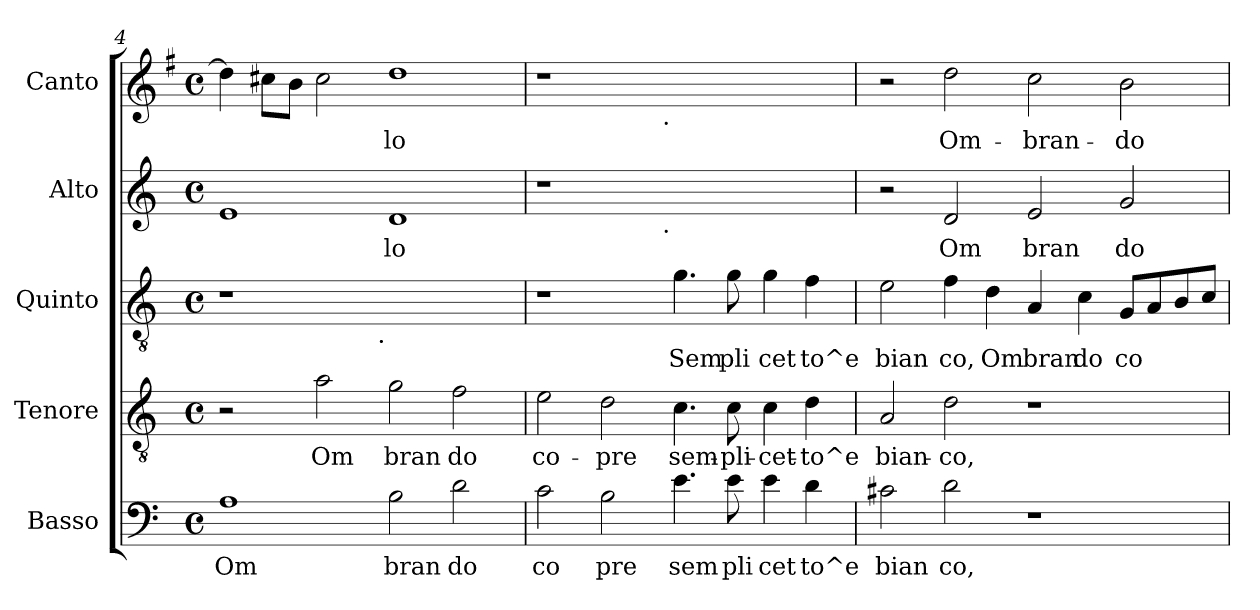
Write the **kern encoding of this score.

**kern	**text	**kern	**text	**kern	**text	**kern	**text	**kern	**text
*part5	*part5	*part4	*part4	*part3	*part3	*part2	*part2	*part1	*part1
*staff5	*staff5	*staff4	*staff4	*staff3	*staff3	*staff2	*staff2	*staff1	*staff1
*I"Basso	*	*I"Tenore	*	*I"Quinto	*	*I"Alto	*	*I"Canto	*
*clefF4	*	*clefGv2	*	*clefGv2	*	*clefG2	*	*clefG2	*
*	*	*	*	*	*	*	*	*ITrd-3c-5	*
*k[]	*	*k[]	*	*k[]	*	*k[]	*	*k[]	*
*C:	*	*C:	*	*C:	*	*C:	*	*C:	*
*M4/4	*	*M4/4	*	*M4/4	*	*M4/4	*	*M4/4	*
*met(c)	*	*met(c)	*	*met(c)	*	*met(c)	*	*met(c)	*
=4	=4	=4	=4	=4	=4	=4	=4	=4	=4
!	!LO:LY:b:cj	!	!	!	!	!	!LO:LY:b:cj	!	!LO:LY:b:cj
*	*	*	*	*^	*	*	*	*	*
1A	Om	2r	.	1r	2ryy	.	1e	.	4gg\]	.
!	!	!	!	!	!	!	!	!	!	!LO:LY:b:cj
.	.	.	.	.	.	.	.	.	8ff#X\L	.
!	!	!	!	!	!	!	!	!	!	!LO:LY:b:cj
.	.	.	.	.	.	.	.	.	8ee\J	.
!	!	!	!LO:LY:b:cj	!	!	!	!	!	!	!LO:LY:b:cj
.	.	2a\	Om	.	4...ryy	.	.	.	2ff#\	.
!	!	!	!	!	!LO:TX:b:t=.	!	!	!	!	!
.	.	.	.	.	1ryy	.	.	.	.	.
!	!LO:LY:b:cj	!	!LO:LY:b:cj	!	!	!	!	!LO:LY:b:cj	!	!LO:LY:b:cj
2B\	bran	2g\	bran	1ryy	.	.	1d	lo	1gg	lo
!	!LO:LY:b:cj	!	!LO:LY:b:cj	!	!	!	!	!	!	!
2d\	do	2f\	do	.	.	.	.	.	.	.
.	.	.	.	.	32ryy	.	.	.	.	.
!!LO:LB:g=z
=5	=5	=5	=5	=5	=5	=5	=5	=5	=5	=5
!	!LO:LY:b:cj	!	!LO:LY:b:cj	!	!	!	!	!	!	!
*	*	*	*	*v	*v	*	*^	*	*^	*
2c\	co	2e\	co-	1r	.	1r	2ryy	.	1r	2ryy	.
!	!LO:LY:b:cj	!	!LO:LY:b:cj	!	!	!	!	!	!	!	!
2B\	pre	2d\	-pre	.	.	.	4...ryy	.	.	4...ryy	.
!	!	!	!	!	!	!	!	!	!	!LO:TX:b:t=.	!
!	!	!	!	!	!	!	!LO:TX:b:t=.	!	!	!	!
.	.	.	.	.	.	.	1ryy	.	.	1ryy	.
!	!LO:LY:b:cj	!	!LO:LY:b:cj	!	!LO:LY:b:cj	!	!	!	!	!	!
4.e\	sem	4.c\	sem-	4.g\	Sem	1ryy	.	.	1ryy	.	.
!	!LO:LY:b:cj	!	!LO:LY:b:cj	!	!LO:LY:b:cj	!	!	!	!	!	!
8e\	pli	8c\	-pli-	8g\	pli	.	.	.	.	.	.
!	!LO:LY:b:cj	!	!LO:LY:b:cj	!	!LO:LY:b:cj	!	!	!	!	!	!
4e\	cet	4c\	-cet-	4g\	cet	.	.	.	.	.	.
!	!LO:LY:b:cj	!	!LO:LY:b:cj	!	!LO:LY:b:cj	!	!	!	!	!	!
4d\	to^e	4d\	-to^e	4f\	to^e	.	.	.	.	.	.
.	.	.	.	.	.	.	32ryy	.	.	32ryy	.
=6	=6	=6	=6	=6	=6	=6	=6	=6	=6	=6	=6
!	!LO:LY:b:cj	!	!LO:LY:b:cj	!	!LO:LY:b:cj	!	!	!	!	!	!
*	*	*	*	*	*	*v	*v	*	*	*	*
*	*	*	*	*	*	*	*	*v	*v	*
2c#X\	bian	2A/	bian-	2e\	bian	2r	.	2r	.
!	!LO:LY:b:cj	!	!LO:LY:b:cj	!	!LO:LY:b:cj	!	!LO:LY:b:cj	!	!LO:LY:b:cj
2d\	co,	2d\	-co,	4f\	co,	2d/	Om	2gg\	Om-
!	!	!	!	!	!LO:LY:b:cj	!	!	!	!
.	.	.	.	4d\	Om	.	.	.	.
!	!	!	!	!	!LO:LY:b:cj	!	!LO:LY:b:cj	!	!LO:LY:b:cj
1r	.	1r	.	4A/	bran	2e/	bran	2ff\	-bran-
!	!	!	!	!	!LO:LY:b:cj	!	!	!	!
.	.	.	.	4c\	do	.	.	.	.
!	!	!	!	!	!LO:LY:b:cj	!	!LO:LY:b:cj	!	!LO:LY:b:cj
.	.	.	.	8G/L	co	2g/	do	2ee\	-do
!	!	!	!	!	!LO:LY:b:cj	!	!	!	!
.	.	.	.	8A/	.	.	.	.	.
!	!	!	!	!	!LO:LY:b:cj	!	!	!	!
.	.	.	.	8B/	.	.	.	.	.
!	!	!	!	!	!LO:LY:b:cj	!	!	!	!
.	.	.	.	8c/J	.	.	.	.	.
=	=	=	=	=	=	=	=	=	=
*-	*-	*-	*-	*-	*-	*-	*-	*-	*-
